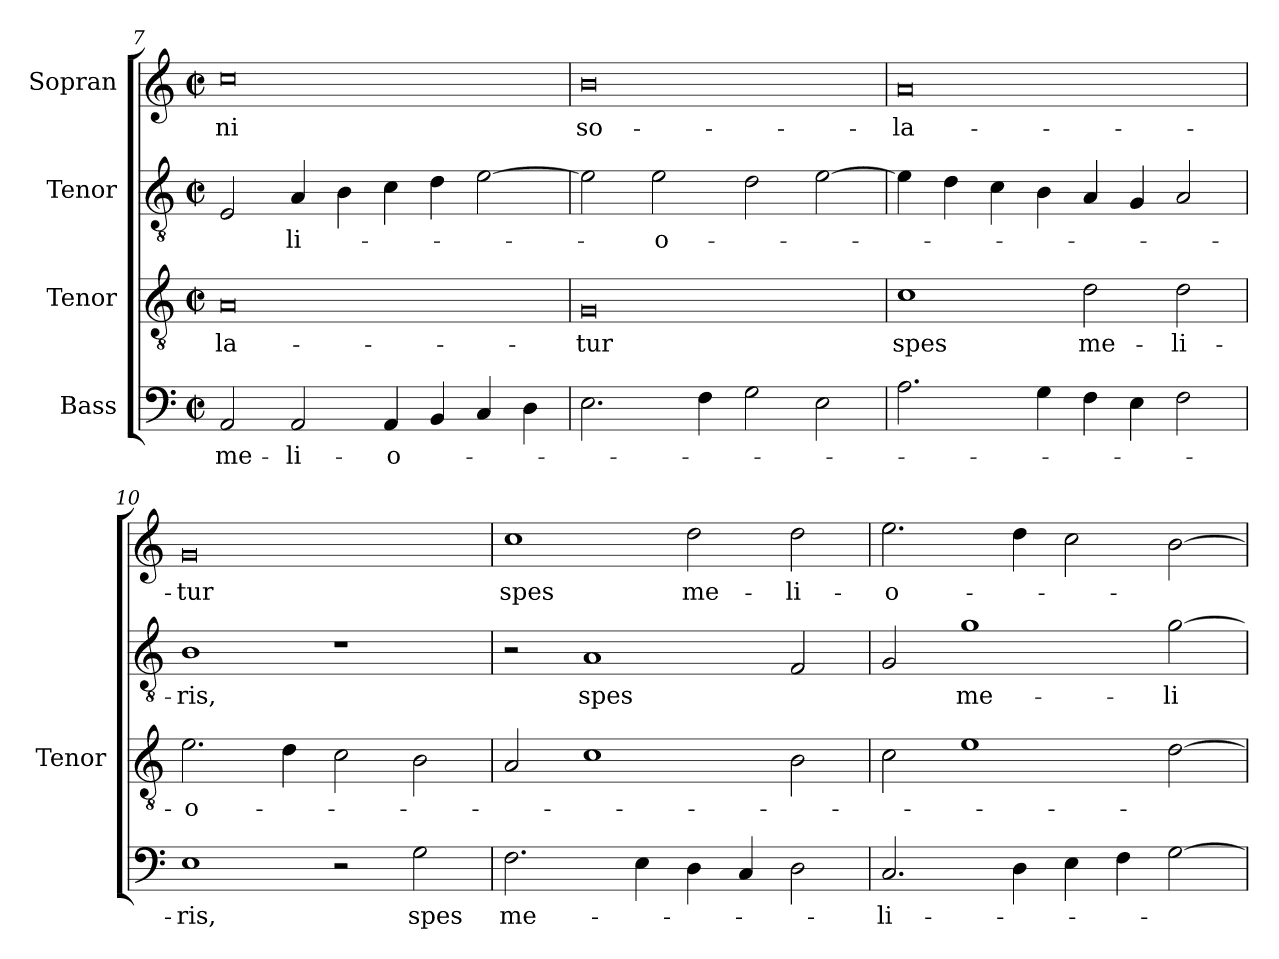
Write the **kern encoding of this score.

**kern	**text	**kern	**text	**kern	**text	**kern	**text
*part4	*part4	*part3	*part3	*part2	*part2	*part1	*part1
*staff4	*staff4	*staff3	*staff3	*staff2	*staff2	*staff1	*staff1
*I"Bass	*	*I"Tenor	*	*I"Tenor	*	*I"Sopran	*
*	*	*I'Tenor	*	*	*	*	*
*clefF4	*	*clefGv2	*	*clefGv2	*	*clefG2	*
*	*	*ITrd7c12	*	*ITrd7c12	*	*	*
*k[]	*	*k[]	*	*k[]	*	*k[]	*
*M2/2	*	*M2/2	*	*M2/2	*	*M2/2	*
*met(c|)	*	*met(c|)	*	*met(c|)	*	*met(c|)	*
=7	=7	=7	=7	=7	=7	=7	=7
!	!LO:LY:b:color=#000000	!	!	!	!	!	!
!	!	!	!LO:LY:b:color=#000000	!	!	!	!
!	!	!	!	!	!	!	!LO:LY:b:color=#000000
2AAi/	me-	0AAi	-la-	2EEi/	.	0cci	-ni
!	!LO:LY:b:color=#000000	!	!	!	!	!	!
!	!	!	!	!	!LO:LY:b:color=#000000	!	!
2AAi/	-li-	.	.	4AAi/	-li-	.	.
.	.	.	.	4BBi\	.	.	.
!	!LO:LY:b:color=#000000	!	!	!	!	!	!
4AAi/	-o-	.	.	4Ci\	.	.	.
4BBi/	.	.	.	4Di\	.	.	.
4Ci/	.	.	.	[>2Ei\	.	.	.
4Di\	.	.	.	.	.	.	.
!!LO:LB:g=z
=8	=8	=8	=8	=8	=8	=8	=8
!	!	!	!LO:LY:b:color=#000000	!	!	!	!
!	!	!	!	!	!	!	!LO:LY:b:color=#000000
2.Ei\	.	0GGi	-tur	2Ei\]	.	0bi	so-
!	!	!	!	!	!LO:LY:b:color=#000000	!	!
.	.	.	.	2Ei\	-o-	.	.
4Fi\	.	.	.	.	.	.	.
2Gi\	.	.	.	2Di\	.	.	.
2Ei\	.	.	.	[>2Ei\	.	.	.
=9	=9	=9	=9	=9	=9	=9	=9
!	!	!	!LO:LY:b:color=#000000	!	!	!	!
!	!	!	!	!	!	!	!LO:LY:b:color=#000000
2.Ai\	.	1Ci	spes	4Ei\]	.	0ai	-la-
.	.	.	.	4Di\	.	.	.
.	.	.	.	4Ci\	.	.	.
4Gi\	.	.	.	4BBi\	.	.	.
!	!	!	!LO:LY:b:color=#000000	!	!	!	!
4Fi\	.	2Di\	me-	4AAi/	.	.	.
4Ei\	.	.	.	4GGi/	.	.	.
!	!	!	!LO:LY:b:color=#000000	!	!	!	!
2Fi\	.	2Di\	-li-	2AAi/	.	.	.
=10	=10	=10	=10	=10	=10	=10	=10
!	!LO:LY:b:color=#000000	!	!	!	!	!	!
!	!	!	!LO:LY:b:color=#000000	!	!	!	!
!	!	!	!	!	!LO:LY:b:color=#000000	!	!
!	!	!	!	!	!	!	!LO:LY:b:color=#000000
1Ei	-ris,	2.Ei\	-o-	1BBi	-ris,	0gi	-tur
.	.	4Di\	.	.	.	.	.
2r	.	2Ci\	.	1r	.	.	.
!	!LO:LY:b:color=#000000	!	!	!	!	!	!
2Gi\	spes	2BBi\	.	.	.	.	.
=11	=11	=11	=11	=11	=11	=11	=11
!	!LO:LY:b:color=#000000	!	!	!	!	!	!
!	!	!	!	!	!	!	!LO:LY:b:color=#000000
2.Fi\	me-	2AAi/	.	2r	.	1cci	spes
!	!	!	!	!	!LO:LY:b:color=#000000	!	!
.	.	1Ci	.	1AAi	spes	.	.
4Ei\	.	.	.	.	.	.	.
!	!	!	!	!	!	!	!LO:LY:b:color=#000000
4Di\	.	.	.	.	.	2ddi\	me-
4Ci/	.	.	.	.	.	.	.
!	!	!	!	!	!	!	!LO:LY:b:color=#000000
2Di\	.	2BBi\	.	2FFi/	.	2ddi\	-li-
=12	=12	=12	=12	=12	=12	=12	=12
!	!LO:LY:b:color=#000000	!	!	!	!	!	!
!	!	!	!	!	!	!	!LO:LY:b:color=#000000
2.Ci/	-li-	2Ci\	.	2GGi/	.	2.eei\	-o-
!	!	!	!	!	!LO:LY:b:color=#000000	!	!
.	.	1Ei	.	1Gi	me-	.	.
4Di\	.	.	.	.	.	4ddi\	.
4Ei\	.	.	.	.	.	2cci\	.
4Fi\	.	.	.	.	.	.	.
!	!	!	!	!	!LO:LY:b:color=#000000	!	!
[>2Gi\	.	[>2Di\	.	[>2Gi\	-li-	[>2bi\	.
=	=	=	=	=	=	=	=
*-	*-	*-	*-	*-	*-	*-	*-
